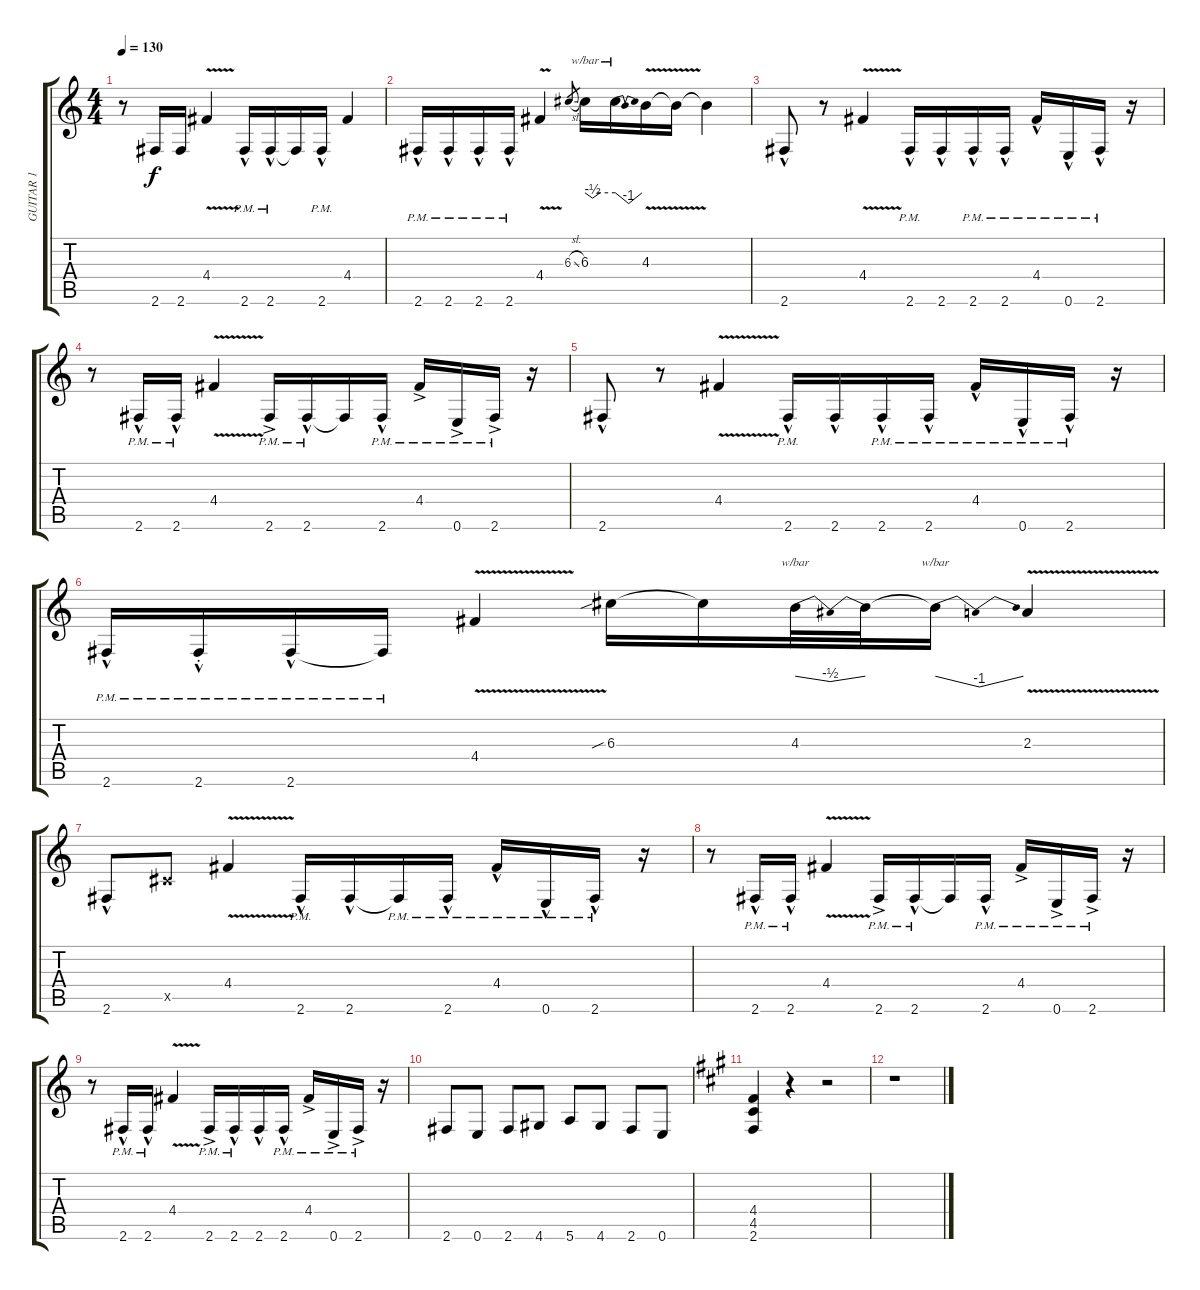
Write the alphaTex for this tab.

\track ("GUITAR 1" "GUITAR 1") {instrument overdrivenguitar}
\staff {score tabs}
\tuning (E4 B3 G3 D3 A2 E2) {hide}
\ts (4 4)
\tempo 130
\clef g2
\ks c
r.8{dy f} 2.6.16 2.6.16 4.4{v}.4 2.6{hac pm}.16 2.6{hac pm}.16 2.6{t}.16 2.6{hac pm}.16 4.4.4 |
2.6{hac pm}.16 2.6{hac pm}.16 2.6{hac pm}.16 2.6{hac pm}.16 4.4{v}.4 6.3{sl}.8{gr} 6.3.16{tbe (custom default 0 0 15 -2 30 0 60 0)} 6.3{t}.16{tbe (dip default 0 0 30 -4 60 0)} 4.3{v}.16 4.3{t}.16 4.3{t}.4 |
2.6{hac}.8 r.8 4.4{v}.4 2.6{hac pm}.16 2.6{hac}.16 2.6{hac pm}.16 2.6{hac pm}.16 4.4{hac pm}.16 0.6{hac pm}.16 2.6{hac pm}.16 r.16 |
r.8 2.6{hac pm}.16 2.6{hac pm}.16 4.4{v}.4 2.6{ac pm}.16 2.6{hac pm}.16 2.6{t}.16 2.6{hac pm}.16 4.4{ac pm}.16 0.6{ac pm}.16 2.6{ac pm}.16 r.16 |
2.6{hac}.8 r.8 4.4{v}.4 2.6{hac pm}.16 2.6{hac}.16 2.6{hac pm}.16 2.6{hac pm}.16 4.4{hac pm}.16 0.6{hac pm}.16 2.6{hac pm}.16 r.16 |
2.6{hac pm}.16 2.6{hac pm st}.16 2.6{hac pm}.16 2.6{pm t}.16 4.4{v}.4 6.3{sib}.16 6.3{t}.16 4.3.32{tbe (dip default 0 0 30 -2 60 0)} 4.3{t}.32 4.3{t}.16{tbe (dip default 0 0 30 -4 60 0)} 2.3{v}.4 |
2.6{hac}.8 4.5{x}.8 4.4{v}.4 2.6{hac pm}.16 2.6{hac}.16 2.6{pm t}.16 2.6{hac pm}.16 4.4{hac pm}.16 0.6{hac pm}.16 2.6{hac pm}.16 r.16 |
r.8 2.6{hac pm}.16 2.6{hac pm}.16 4.4{v}.4 2.6{ac pm}.16 2.6{hac pm}.16 2.6{t}.16 2.6{hac pm}.16 4.4{ac pm}.16 0.6{ac pm}.16 2.6{ac pm}.16 r.16 |
r.8 2.6{hac pm}.16 2.6{hac pm}.16 4.4{v}.4 2.6{ac pm}.16 2.6{hac pm}.16 2.6{hac}.16 2.6{hac pm}.16 4.4{ac pm}.16 0.6{ac pm}.16 2.6{ac pm}.16 r.16 |
2.6.8 0.6.8 2.6.8 4.6.8 5.6.8 4.6.8 2.6.8 0.6.8 |
\ks f#minor
(4.4 4.5 2.6).4 r.4 r.2 |
r.1
